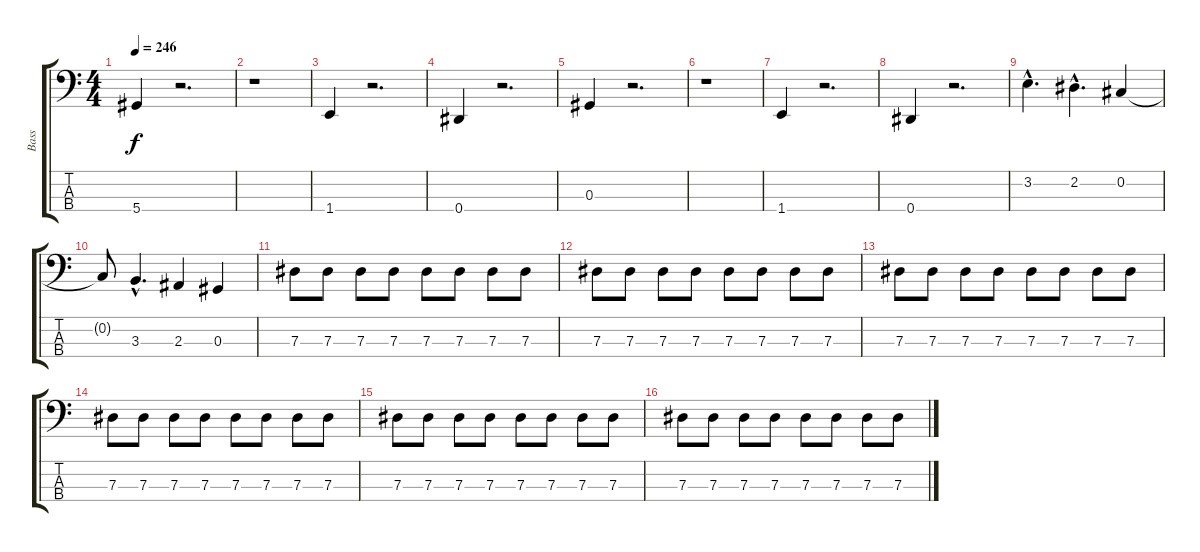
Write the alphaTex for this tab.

\track ("Bass" "Bass") {instrument electricbassfinger}
\staff {score tabs}
\tuning (Gb2 Db2 Ab1 Eb1) {hide}
\ts (4 4)
\tempo 246
\clef f4
\ks c
5.4.4{dy f} r.2{d} |
r.1 |
1.4.4 r.2{d} |
0.4.4 r.2{d} |
0.3.4 r.2{d} |
r.1 |
1.4.4 r.2{d} |
0.4.4 r.2{d} |
3.2{hac}.4{d} 2.2{hac}.4{d} 0.2.4 |
0.2{t}.8 3.3{hac}.4{d} 2.3.4 0.3.4 |
7.3.8 7.3.8 7.3.8 7.3.8 7.3.8 7.3.8 7.3.8 7.3.8 |
7.3.8 7.3.8 7.3.8 7.3.8 7.3.8 7.3.8 7.3.8 7.3.8 |
7.3.8 7.3.8 7.3.8 7.3.8 7.3.8 7.3.8 7.3.8 7.3.8 |
7.3.8 7.3.8 7.3.8 7.3.8 7.3.8 7.3.8 7.3.8 7.3.8 |
7.3.8 7.3.8 7.3.8 7.3.8 7.3.8 7.3.8 7.3.8 7.3.8 |
7.3.8 7.3.8 7.3.8 7.3.8 7.3.8 7.3.8 7.3.8 7.3.8
